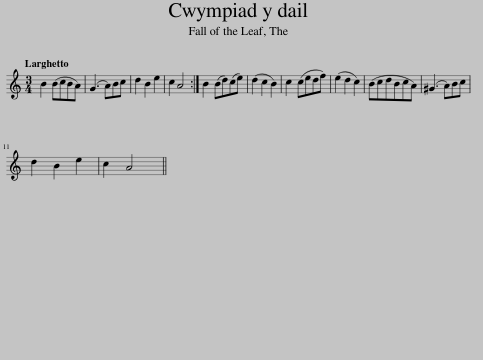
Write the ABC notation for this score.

X:1
L:1/8
Q:1/4=66
M:3/4
I:linebreak $
K:C
V:1 treble
V:1
 B2 (BcBA) | (G3 A)Bc | d2 B2 e2 | c2 A4 :| B2 (Bd)(ce) | %5
 (d2 c2 B2) | c2 (cedf) | (e2 d2 c2) | (BcdBcA) | (^G3 A)Bc |$ %10
 d2 B2 e2 | c2 A4 || %12
